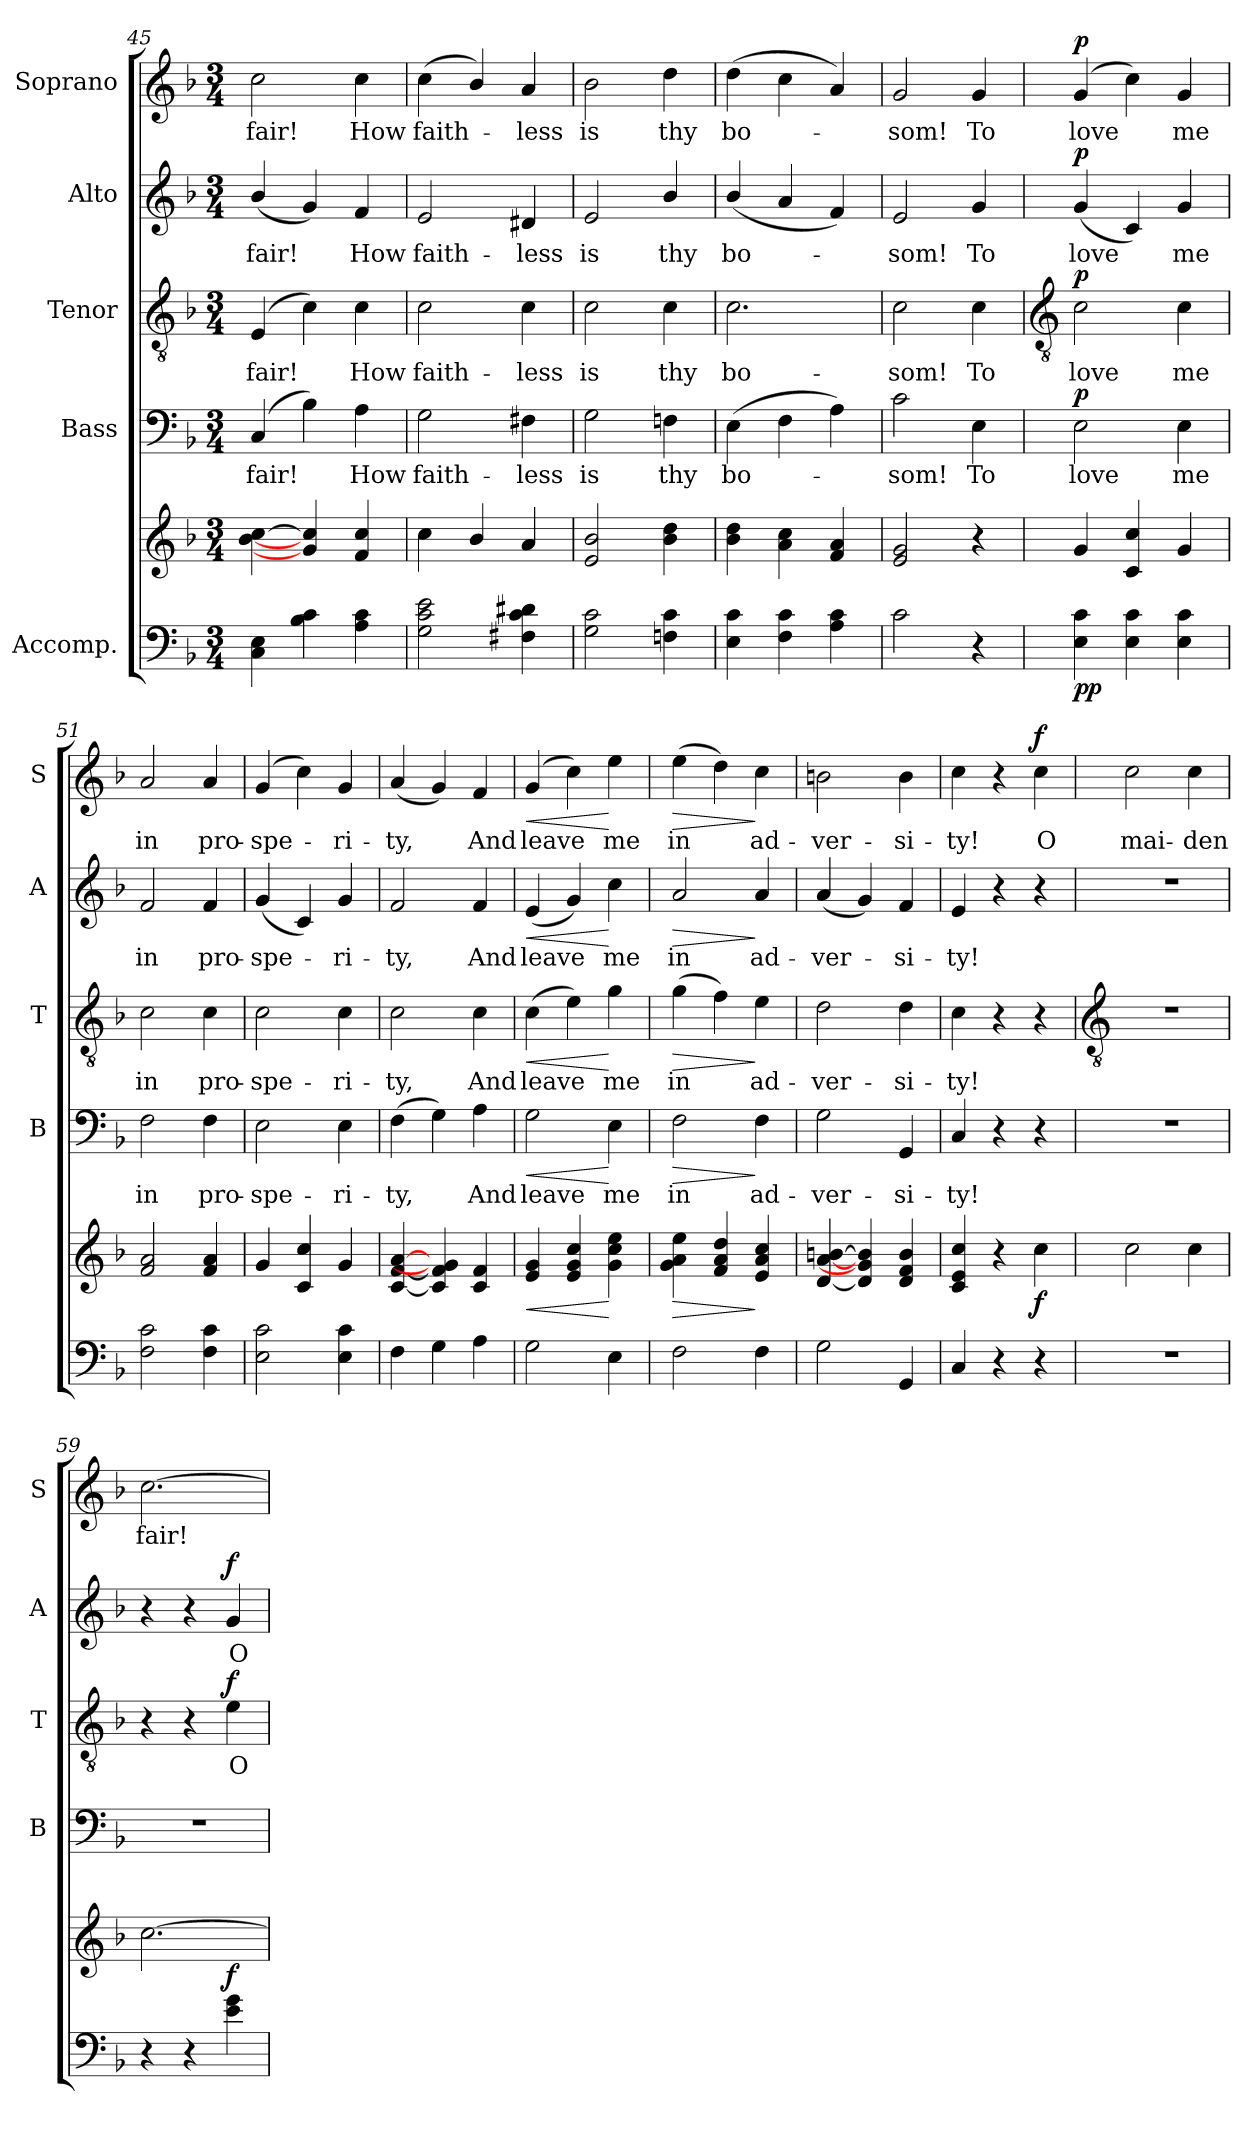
**kern	**kern	**dynam	**kern	**text	**dynam	**kern	**text	**dynam	**kern	**text	**dynam	**kern	**text	**dynam
*part5	*part5	*part5	*part4	*part4	*part4	*part3	*part3	*part3	*part2	*part2	*part2	*part1	*part1	*part1
*staff6	*staff5	*staff5/6	*staff4	*staff4	*staff4	*staff3	*staff3	*staff3	*staff2	*staff2	*staff2	*staff1	*staff1	*staff1
*I"Accomp.	*	*	*I"Bass	*	*	*I"Tenor	*	*	*I"Alto	*	*	*I"Soprano	*	*
*	*	*	*I'B	*	*	*I'T	*	*	*I'A	*	*	*I'S	*	*
*clefF4	*clefG2	*	*clefF4	*	*	*clefGv2	*	*	*clefG2	*	*	*clefG2	*	*
*k[b-]	*k[b-]	*	*k[b-]	*	*	*k[b-]	*	*	*k[b-]	*	*	*k[b-]	*	*
*F:	*F:	*	*F:	*	*	*F:	*	*	*F:	*	*	*F:	*	*
*M3/4	*M3/4	*	*M3/4	*	*	*M3/4	*	*	*M3/4	*	*	*M3/4	*	*
=45	=45	=45	=45	=45	=45	=45	=45	=45	=45	=45	=45	=45	=45	=45
!	!	!	!	!LO:LY:b	!	!	!LO:LY:b	!	!	!LO:LY:b	!	!	!LO:LY:b	!
4C 4E	[4b- [4cc	.	(4C	fair!	.	(4E	fair!	.	(<4b-/	fair!	.	2cc	fair!	.
4B- 4c	4g] 4cc]	.	4B-)	.	.	4c)	.	.	4g)	.	.	.	.	.
!	!	!	!	!LO:LY:b	!	!	!LO:LY:b	!	!	!LO:LY:b	!	!	!LO:LY:b	!
4A 4c	4f 4cc	.	4A	How	.	4c	How	.	4f	How	.	4cc	How	.
=46	=46	=46	=46	=46	=46	=46	=46	=46	=46	=46	=46	=46	=46	=46
!	!	!	!	!LO:LY:b	!	!	!LO:LY:b	!	!	!LO:LY:b	!	!	!LO:LY:b	!
2G 2c 2e	4cc	.	2G	faith-	.	2c	faith-	.	2e	faith-	.	(<4cc	faith-	.
.	4b-/	.	.	.	.	.	.	.	.	.	.	4b-/)	.	.
!	!	!	!	!LO:LY:b	!	!	!LO:LY:b	!	!	!LO:LY:b	!	!	!LO:LY:b	!
4F#X 4c 4d#X	4a	.	4F#X	-less	.	4c	-less	.	4d#X	-less	.	4a	less	.
=47	=47	=47	=47	=47	=47	=47	=47	=47	=47	=47	=47	=47	=47	=47
!	!	!	!	!LO:LY:b	!	!	!LO:LY:b	!	!	!LO:LY:b	!	!	!LO:LY:b	!
2G 2c	2e 2b-	.	2G	is	.	2c	is	.	2e	is	.	2b-	is	.
!	!	!	!	!LO:LY:b	!	!	!LO:LY:b	!	!	!LO:LY:b	!	!	!LO:LY:b	!
4Fn 4c	4b- 4dd	.	4Fn	thy	.	4c	thy	.	4b-/	thy	.	4dd	thy	.
=48	=48	=48	=48	=48	=48	=48	=48	=48	=48	=48	=48	=48	=48	=48
!	!	!	!	!LO:LY:b	!	!	!LO:LY:b	!	!	!LO:LY:b	!	!	!LO:LY:b	!
4E 4c	4b- 4dd	.	(>4E	bo-	.	2.c	bo-	.	(<4b-/	bo-	.	(>4dd	bo-	.
4F 4c	4a 4cc	.	4F	.	.	.	.	.	4a	.	.	4cc	.	.
4A 4c	4f 4a	.	4A)	.	.	.	.	.	4f)	.	.	4a)	.	.
=49	=49	=49	=49	=49	=49	=49	=49	=49	=49	=49	=49	=49	=49	=49
!	!	!	!	!LO:LY:b	!	!	!LO:LY:b	!	!	!LO:LY:b	!	!	!LO:LY:b	!
2c	2e 2g	.	2c	som!	.	2c	-som!	.	2e	som!	.	2g	som!	.
!	!	!	!	!LO:LY:b	!	!	!LO:LY:b	!	!	!LO:LY:b	!	!	!LO:LY:b	!
4r	4r	.	4E	To	.	4c	To	.	4g	To	.	4g	To	.
!!LO:LB:g=z
=50	=50	=50	=50	=50	=50	=50	=50	=50	=50	=50	=50	=50	=50	=50
*	*	*	*	*	*	*clefGv2	*	*	*	*	*	*	*	*
!	!	!LO:DY:b=2	!	!LO:LY:b	!	!	!LO:LY:b	!	!	!LO:LY:b	!	!	!LO:LY:b	!
!	!	!LO:DY:n=1:b	!	!	!LO:DY:b	!	!	!LO:DY:b	!	!	!LO:DY:b	!	!	!LO:DY:b
4E 4c	4g	p p	2E	love	p	2c	love	p	(<4g	love	p	(<4g	love	p
4E 4c	4c 4cc	.	.	.	.	.	.	.	4c)	.	.	4cc)	.	.
!	!	!	!	!LO:LY:b	!	!	!LO:LY:b	!	!	!LO:LY:b	!	!	!LO:LY:b	!
4E 4c	4g	.	4E	me	.	4c	me	.	4g	me	.	4g	me	.
=51	=51	=51	=51	=51	=51	=51	=51	=51	=51	=51	=51	=51	=51	=51
!	!	!	!	!LO:LY:b	!	!	!LO:LY:b	!	!	!LO:LY:b	!	!	!LO:LY:b	!
2F 2c	2f 2a	.	2F	in	.	2c	in	.	2f	in	.	2a	in	.
!	!	!	!	!LO:LY:b	!	!	!LO:LY:b	!	!	!LO:LY:b	!	!	!LO:LY:b	!
4F 4c	4f 4a	.	4F	pro-	.	4c	pro-	.	4f	pro-	.	4a	pro-	.
=52	=52	=52	=52	=52	=52	=52	=52	=52	=52	=52	=52	=52	=52	=52
!	!	!	!	!LO:LY:b	!	!	!LO:LY:b	!	!	!LO:LY:b	!	!	!LO:LY:b	!
2E 2c	4g	.	2E	-spe-	.	2c	-spe-	.	(<4g	-spe-	.	(<4g	-spe-	.
.	4c 4cc	.	.	.	.	.	.	.	4c)	.	.	4cc)	.	.
!	!	!	!	!LO:LY:b	!	!	!LO:LY:b	!	!	!LO:LY:b	!	!	!LO:LY:b	!
4E 4c	4g	.	4E	-ri-	.	4c	-ri-	.	4g	ri-	.	4g	ri-	.
=53	=53	=53	=53	=53	=53	=53	=53	=53	=53	=53	=53	=53	=53	=53
!	!	!	!	!LO:LY:b	!	!	!LO:LY:b	!	!	!LO:LY:b	!	!	!LO:LY:b	!
4F	[4c [4f [4a	.	(>4F	-ty,	.	2c	-ty,	.	2f	-ty,	.	(<4a	-ty,	.
4G	4c] 4f] 4g]	.	4G)	.	.	.	.	.	.	.	.	4g)	.	.
!	!	!	!	!LO:LY:b	!	!	!LO:LY:b	!	!	!LO:LY:b	!	!	!LO:LY:b	!
4A	4c 4f	.	4A	And	.	4c	And	.	4f	And	.	4f	And	.
=54	=54	=54	=54	=54	=54	=54	=54	=54	=54	=54	=54	=54	=54	=54
!	!	!LO:HP:b	!	!LO:LY:b	!LO:HP:b	!	!LO:LY:b	!LO:HP:b	!	!LO:LY:b	!LO:HP:b	!	!LO:LY:b	!LO:HP:b
2G	4e 4g	<	2G	leave	<	(>4c	leave	<	(<4e	leave	<	(<4g	leave	<
.	4e 4g 4cc	.	.	.	.	4e)	.	.	4g)	.	.	4cc)	.	.
!	!	!	!	!LO:LY:b	!	!	!LO:LY:b	!	!	!LO:LY:b	!	!	!LO:LY:b	!
4E	4g 4cc 4ee	[	4E	me	[	4g	me	[	4cc	me	[	4ee	me	[
=55	=55	=55	=55	=55	=55	=55	=55	=55	=55	=55	=55	=55	=55	=55
!	!	!LO:HP:b	!	!LO:LY:b	!LO:HP:b	!	!LO:LY:b	!LO:HP:b	!	!LO:LY:b	!LO:HP:b	!	!LO:LY:b	!LO:HP:b
2F	4g 4a 4ee	>	2F	in	>	(>4g	in	>	2a	in	>	(>4ee	in	>
.	4f 4a 4dd	.	.	.	.	4f)	.	.	.	.	.	4dd)	.	.
!	!	!	!	!LO:LY:b	!	!	!LO:LY:b	!	!	!LO:LY:b	!	!	!LO:LY:b	!
4F	4e 4a 4cc	]	4F	ad-	]	4e	ad-	]	4a	ad-	]	4cc	ad-	]
=56	=56	=56	=56	=56	=56	=56	=56	=56	=56	=56	=56	=56	=56	=56
!	!	!	!	!LO:LY:b	!	!	!LO:LY:b	!	!	!LO:LY:b	!	!	!LO:LY:b	!
2G	[4d [4a [4bn	.	2G	-ver-	.	2d	-ver-	.	(<4a	-ver-	.	2bn	-ver-	.
.	4d] 4g] 4b]	.	.	.	.	.	.	.	4g)	.	.	.	.	.
!	!	!	!	!LO:LY:b	!	!	!LO:LY:b	!	!	!LO:LY:b	!	!	!LO:LY:b	!
4GG	4d 4f 4b	.	4GG	-si-	.	4d	-si-	.	4f	si-	.	4b	-si-	.
=57	=57	=57	=57	=57	=57	=57	=57	=57	=57	=57	=57	=57	=57	=57
!	!	!	!	!LO:LY:b	!	!	!LO:LY:b	!	!	!LO:LY:b	!	!	!LO:LY:b	!
4C	4c 4e 4cc	.	4C	-ty!	.	4c	-ty!	.	4e	-ty!	.	4cc	-ty!	.
4r	4r	.	4r	.	.	4r	.	.	4r	.	.	4r	.	.
!	!	!LO:DY:b	!	!	!	!	!	!	!	!	!	!	!LO:LY:b	!LO:DY:b
4r	4cc	f	4r	.	.	4r	.	.	4r	.	.	4cc	O	f
!!LO:LB:g=z
=58	=58	=58	=58	=58	=58	=58	=58	=58	=58	=58	=58	=58	=58	=58
*	*	*	*	*	*	*clefGv2	*	*	*	*	*	*	*	*
!LO:N:vis=1	!	!	!LO:N:vis=1	!	!	!LO:N:vis=1	!	!	!LO:N:vis=1	!	!	!	!LO:LY:b	!
2.r	2cc	.	2.r	.	.	2.r	.	.	2.r	.	.	2cc	mai-	.
!	!	!	!	!	!	!	!	!	!	!	!	!	!LO:LY:b	!
.	4cc	.	.	.	.	.	.	.	.	.	.	4cc	-den	.
=59	=59	=59	=59	=59	=59	=59	=59	=59	=59	=59	=59	=59	=59	=59
!	!	!	!LO:N:vis=1	!	!	!	!	!	!	!	!	!	!LO:LY:b	!
4r	[2.cc	.	2.r	.	.	4r	.	.	4r	.	.	[2.cc	fair!	.
4r	.	.	.	.	.	4r	.	.	4r	.	.	.	.	.
!	!	!LO:DY:a=2	!	!	!	!	!LO:LY:b	!LO:DY:b	!	!LO:LY:b	!LO:DY:b	!	!	!
4e 4g	.	f	.	.	.	4e	O	f	4g	O	f	.	.	.
=	=	=	=	=	=	=	=	=	=	=	=	=	=	=
*-	*-	*-	*-	*-	*-	*-	*-	*-	*-	*-	*-	*-	*-	*-
